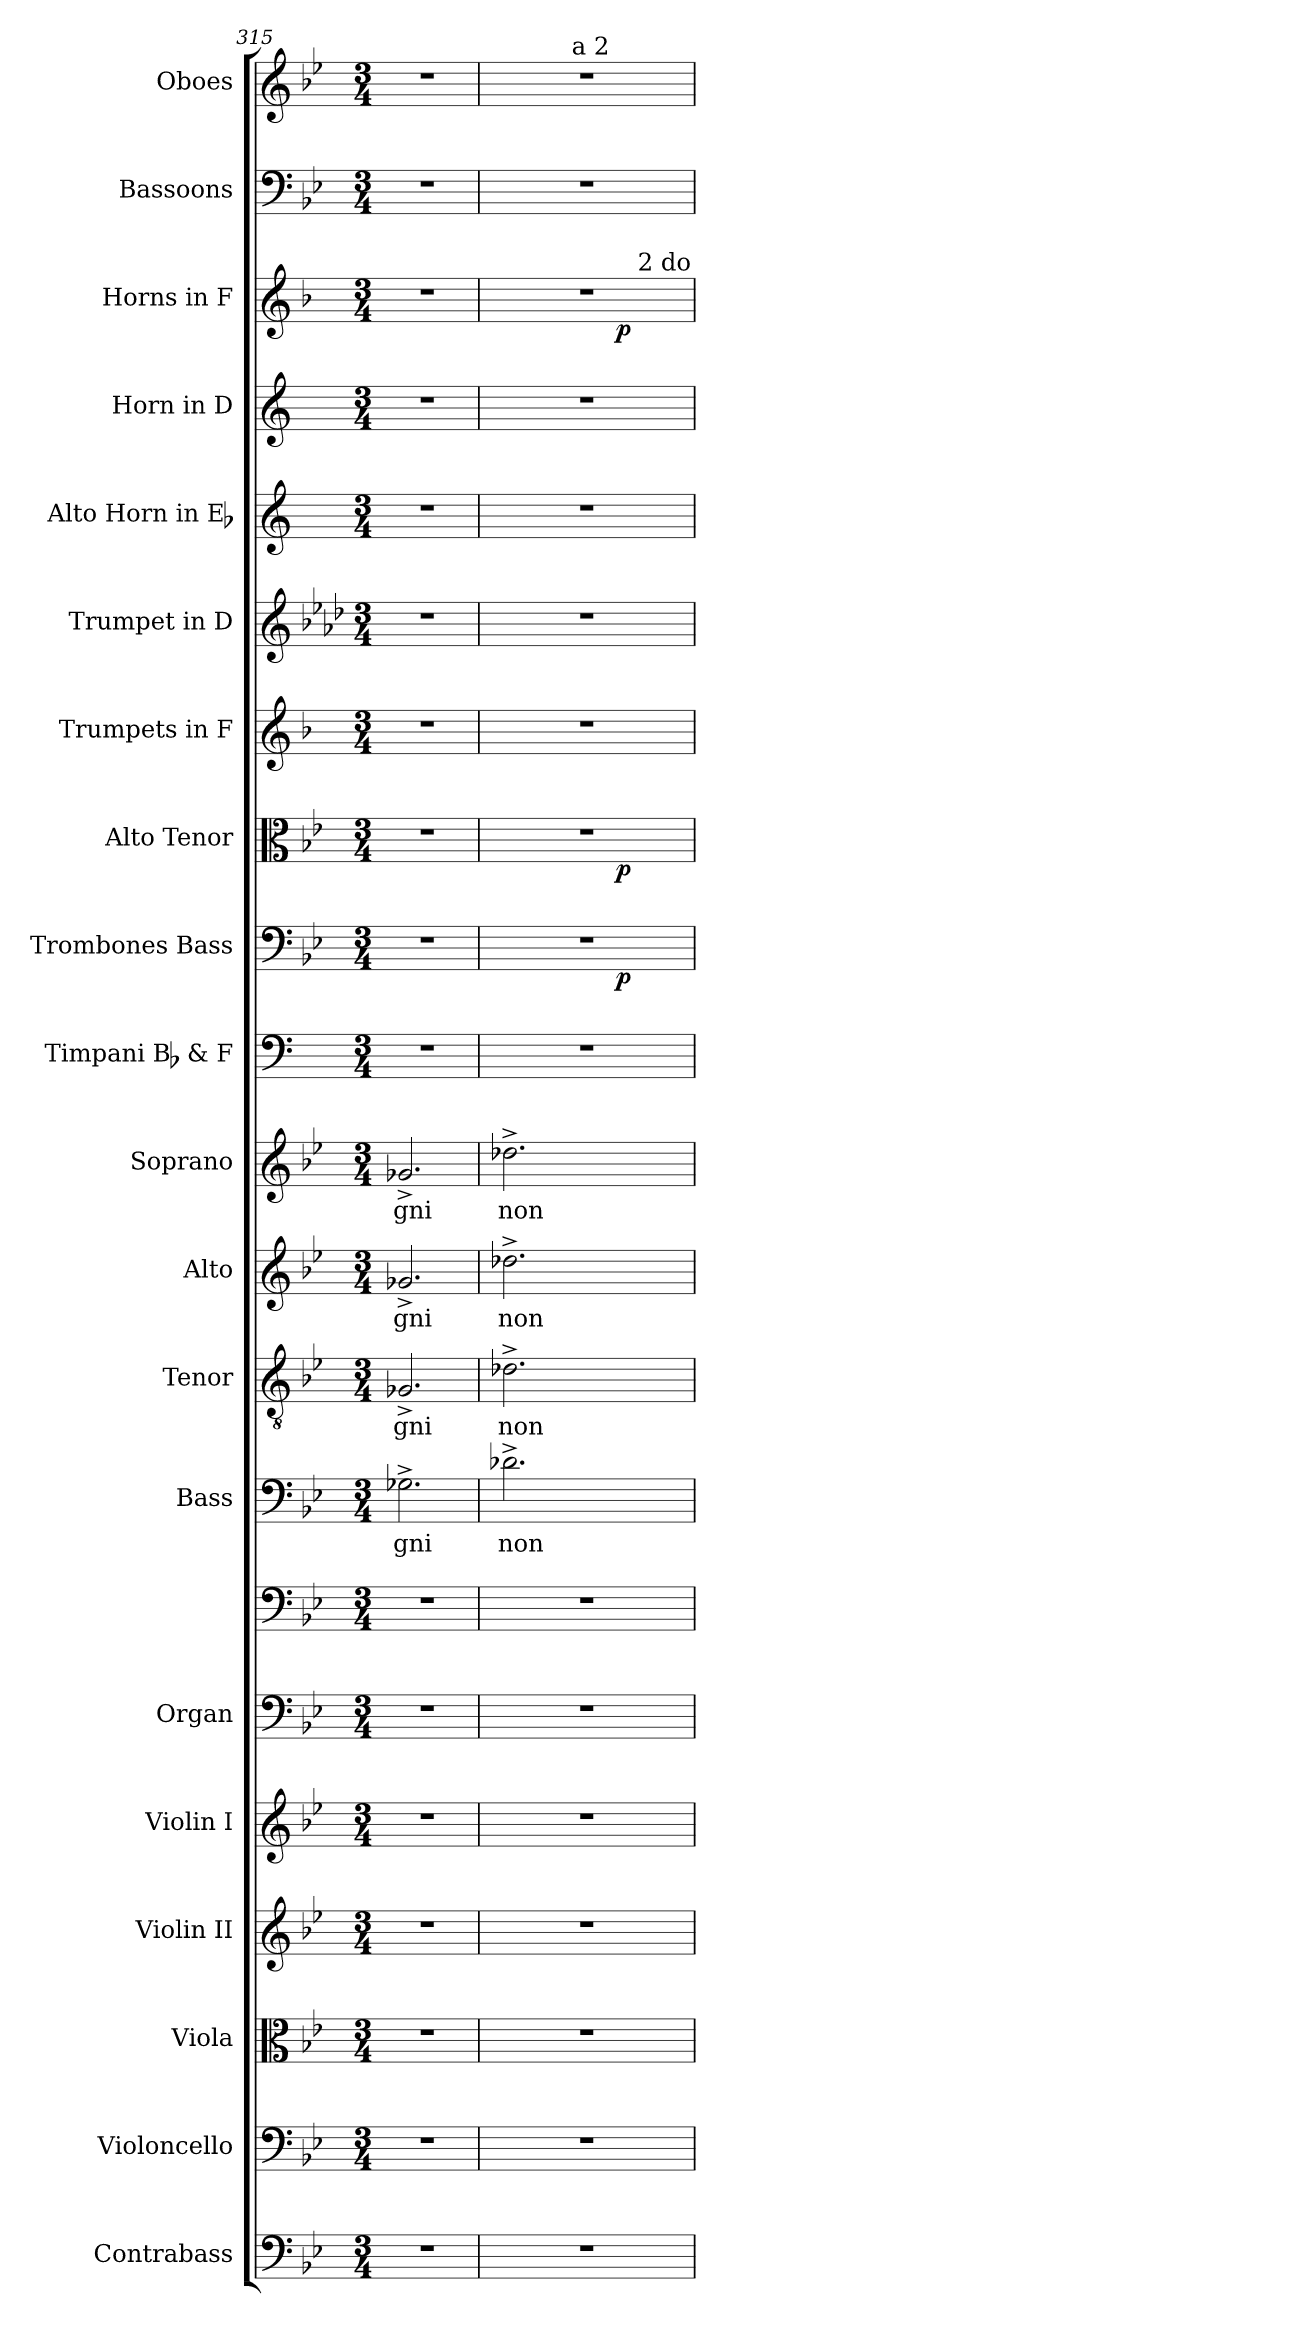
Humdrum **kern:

**kern	**kern	**kern	**kern	**kern	**kern	**kern	**kern	**text	**kern	**text	**kern	**text	**kern	**text	**kern	**kern	**dynam	**kern	**dynam	**kern	**kern	**kern	**kern	**kern	**dynam	**kern	**kern
*part20	*part19	*part18	*part17	*part16	*part15	*part15	*part14	*part14	*part13	*part13	*part12	*part12	*part11	*part11	*part10	*part9	*part9	*part8	*part8	*part7	*part6	*part5	*part4	*part3	*part3	*part2	*part1
*staff21	*staff20	*staff19	*staff18	*staff17	*staff16	*staff15	*staff14	*staff14	*staff13	*staff13	*staff12	*staff12	*staff11	*staff11	*staff10	*staff9	*staff9	*staff8	*staff8	*staff7	*staff6	*staff5	*staff4	*staff3	*staff3	*staff2	*staff1
*I"Contrabass	*I"Violoncello	*I"Viola	*I"Violin II	*I"Violin I	*I"Organ	*	*I"Bass	*	*I"Tenor	*	*I"Alto	*	*I"Soprano	*	*I"Timpani Bb & F	*I"Trombones  Bass	*	*I"Alto Tenor	*	*I"Trumpets in F	*I"Trumpet in D	*I"Alto Horn in Eb	*I"Horn in D	*I"Horns in F	*	*I"Bassoons	*I"Oboes
*I'Cb.	*I'Vc.	*I'Vla.	*I'Vln. II	*I'Vln. I	*I'Org.	*	*I'B.	*	*I'T.	*	*I'A.	*	*I'S.	*	*I'Timp.	*	*	*	*	*	*	*	*	*I'Hn.	*	*I'Bsn.	*I'Ob.
*clefF4	*clefF4	*clefC3	*clefG2	*clefG2	*clefF4	*clefF4	*clefF4	*	*clefGv2	*	*clefG2	*	*clefG2	*	*clefF4	*clefF4	*	*clefC3	*	*clefG2	*clefG2	*clefG2	*clefG2	*clefG2	*	*clefF4	*clefG2
*ITrd7c12	*	*	*	*	*	*	*	*	*ITrd7c12	*	*	*	*	*	*	*	*	*	*	*ITrd4c7	*ITrd-1c-2	*ITrd5c8	*ITrd6c10	*ITrd4c7	*	*	*
*k[b-e-]	*k[b-e-]	*k[b-e-]	*k[b-e-]	*k[b-e-]	*k[b-e-]	*k[b-e-]	*k[b-e-]	*	*k[b-e-]	*	*k[b-e-]	*	*k[b-e-]	*	*k[]	*k[b-e-]	*	*k[b-e-]	*	*k[b-e-]	*k[b-e-]	*k[f#c#g#d#]	*k[f#c#]	*k[b-e-]	*	*k[b-e-]	*k[b-e-]
*B-:	*B-:	*B-:	*B-:	*B-:	*B-:	*B-:	*B-:	*	*B-:	*	*B-:	*	*B-:	*	*C:	*B-:	*	*B-:	*	*B-:	*B-:	*E:	*D:	*B-:	*	*B-:	*B-:
*M3/4	*M3/4	*M3/4	*M3/4	*M3/4	*M3/4	*M3/4	*M3/4	*	*M3/4	*	*M3/4	*	*M3/4	*	*M3/4	*M3/4	*	*M3/4	*	*M3/4	*M3/4	*M3/4	*M3/4	*M3/4	*	*M3/4	*M3/4
=315	=315	=315	=315	=315	=315	=315	=315	=315	=315	=315	=315	=315	=315	=315	=315	=315	=315	=315	=315	=315	=315	=315	=315	=315	=315	=315	=315
!LO:N:vis=1	!LO:N:vis=1	!LO:N:vis=1	!LO:N:vis=1	!LO:N:vis=1	!LO:N:vis=1	!LO:N:vis=1	!	!	!	!	!	!	!	!	!	!	!	!	!	!	!	!	!	!	!	!	!
!	!	!	!	!	!	!	!	!LO:LY:b:color=#000000	!	!	!	!	!	!	!	!	!	!	!	!	!	!	!	!	!	!	!
!	!	!	!	!	!	!	!	!	!	!LO:LY:b:color=#000000	!	!	!	!	!	!	!	!	!	!	!	!	!	!	!	!	!
!	!	!	!	!	!	!	!	!	!	!	!	!LO:LY:b:color=#000000	!	!	!	!	!	!	!	!	!	!	!	!	!	!	!
!	!	!	!	!	!	!	!	!	!	!	!	!	!	!LO:LY:b:color=#000000	!LO:N:vis=1	!LO:N:vis=1	!	!LO:N:vis=1	!	!LO:N:vis=1	!LO:N:vis=1	!LO:N:vis=1	!LO:N:vis=1	!LO:N:vis=1	!	!LO:N:vis=1	!LO:N:vis=1
2.r	2.r	2.r	2.r	2.r	2.r	2.r	2.G-X^i\	-gni	2.GG-X^i/	-gni	2.g-X^i/	-gni	2.g-X^i/	-gni	2.r	2.r	.	2.r	.	2.r	2.r	2.r	2.r	2.r	.	2.r	2.r
=316	=316	=316	=316	=316	=316	=316	=316	=316	=316	=316	=316	=316	=316	=316	=316	=316	=316	=316	=316	=316	=316	=316	=316	=316	=316	=316	=316
!LO:N:vis=1	!LO:N:vis=1	!LO:N:vis=1	!LO:N:vis=1	!LO:N:vis=1	!LO:N:vis=1	!LO:N:vis=1	!	!	!	!	!	!	!	!	!	!	!	!	!	!	!	!	!	!	!	!	!
!	!	!	!	!	!	!	!	!LO:LY:b:color=#000000	!	!	!	!	!	!	!	!	!	!	!	!	!	!	!	!	!	!	!
!	!	!	!	!	!	!	!	!	!	!LO:LY:b:color=#000000	!	!	!	!	!	!	!	!	!	!	!	!	!	!	!	!	!
!	!	!	!	!	!	!	!	!	!	!	!	!LO:LY:b:color=#000000	!	!	!	!	!	!	!	!	!	!	!	!	!	!	!
!	!	!	!	!	!	!	!	!	!	!	!	!	!	!LO:LY:b:color=#000000	!LO:N:vis=1	!LO:N:vis=1	!	!LO:N:vis=1	!	!LO:N:vis=1	!LO:N:vis=1	!LO:N:vis=1	!LO:N:vis=1	!LO:N:vis=1	!	!LO:N:vis=1	!LO:N:vis=1
*	*	*	*	*	*	*	*	*	*	*	*	*	*	*	*	*^	*	*^	*	*	*	*	*	*^	*	*	*^
*	*	*	*	*	*	*	*	*	*	*	*	*	*	*	*	*	*	*	*	*	*	*	*	*	*	*	*^	*	*	*	*
2.r	2.r	2.r	2.r	2.r	2.r	2.r	2.d-X^i\	non	2.D-X^i\	non	2.dd-X^i\	non	2.dd-X^i\	non	2.r	2.r	4ryy	.	2.r	4ryy	.	2.r	2.r	2.r	2.r	2.r	4ryy	2ryy	.	2.r	2.r	4.ryy
.	.	.	.	.	.	.	.	.	.	.	.	.	.	.	.	.	8ryy	.	.	8ryy	.	.	.	.	.	.	8ryy	.	.	.	.	.
!	!	!	!	!	!	!	!	!	!	!	!	!	!	!	!	!	!	!	!	!	!	!	!	!	!	!	!	!	!	!	!	!LO:TX:a:t=a 2
.	.	.	.	.	.	.	.	.	.	.	.	.	.	.	.	.	16ryy	.	.	16ryy	.	.	.	.	.	.	16ryy	.	.	.	.	4.ryy
.	.	.	.	.	.	.	.	.	.	.	.	.	.	.	.	.	32ryy	.	.	32ryy	.	.	.	.	.	.	32ryy	.	.	.	.	.
.	.	.	.	.	.	.	.	.	.	.	.	.	.	.	.	.	64ryy	.	.	64ryy	.	.	.	.	.	.	64ryy	.	.	.	.	.
.	.	.	.	.	.	.	.	.	.	.	.	.	.	.	.	.	128ryy	.	.	128ryy	.	.	.	.	.	.	128ryy	.	.	.	.	.
.	.	.	.	.	.	.	.	.	.	.	.	.	.	.	.	.	512.ryy	.	.	512.ryy	.	.	.	.	.	.	512.ryy	.	.	.	.	.
.	.	.	.	.	.	.	.	.	.	.	.	.	.	.	.	.	4ryy	p	.	4ryy	p	.	.	.	.	.	4ryy	.	p	.	.	.
.	.	.	.	.	.	.	.	.	.	.	.	.	.	.	.	.	.	.	.	.	.	.	.	.	.	.	.	32ryy	.	.	.	.
.	.	.	.	.	.	.	.	.	.	.	.	.	.	.	.	.	.	.	.	.	.	.	.	.	.	.	.	128.ryy	.	.	.	.
!	!	!	!	!	!	!	!	!	!	!	!	!	!	!	!	!	!	!	!	!	!	!	!	!	!	!	!	!LO:TX:a:t=2 do	!	!	!	!
.	.	.	.	.	.	.	.	.	.	.	.	.	.	.	.	.	.	.	.	.	.	.	.	.	.	.	.	8ryy	.	.	.	.
.	.	.	.	.	.	.	.	.	.	.	.	.	.	.	.	.	.	.	.	.	.	.	.	.	.	.	.	16ryy	.	.	.	.
.	.	.	.	.	.	.	.	.	.	.	.	.	.	.	.	.	.	.	.	.	.	.	.	.	.	.	.	64ryy	.	.	.	.
.	.	.	.	.	.	.	.	.	.	.	.	.	.	.	.	.	256ryy	.	.	256ryy	.	.	.	.	.	.	256ryy	.	.	.	.	.
.	.	.	.	.	.	.	.	.	.	.	.	.	.	.	.	.	.	.	.	.	.	.	.	.	.	.	.	256ryy	.	.	.	.
.	.	.	.	.	.	.	.	.	.	.	.	.	.	.	.	.	1024ryy	.	.	1024ryy	.	.	.	.	.	.	1024ryy	.	.	.	.	.
*	*	*	*	*	*	*	*	*	*	*	*	*	*	*	*	*v	*v	*	*	*	*	*	*	*	*	*v	*v	*v	*	*	*v	*v
*	*	*	*	*	*	*	*	*	*	*	*	*	*	*	*	*	*	*v	*v	*	*	*	*	*	*	*	*	*
=	=	=	=	=	=	=	=	=	=	=	=	=	=	=	=	=	=	=	=	=	=	=	=	=	=	=	=
*-	*-	*-	*-	*-	*-	*-	*-	*-	*-	*-	*-	*-	*-	*-	*-	*-	*-	*-	*-	*-	*-	*-	*-	*-	*-	*-	*-
